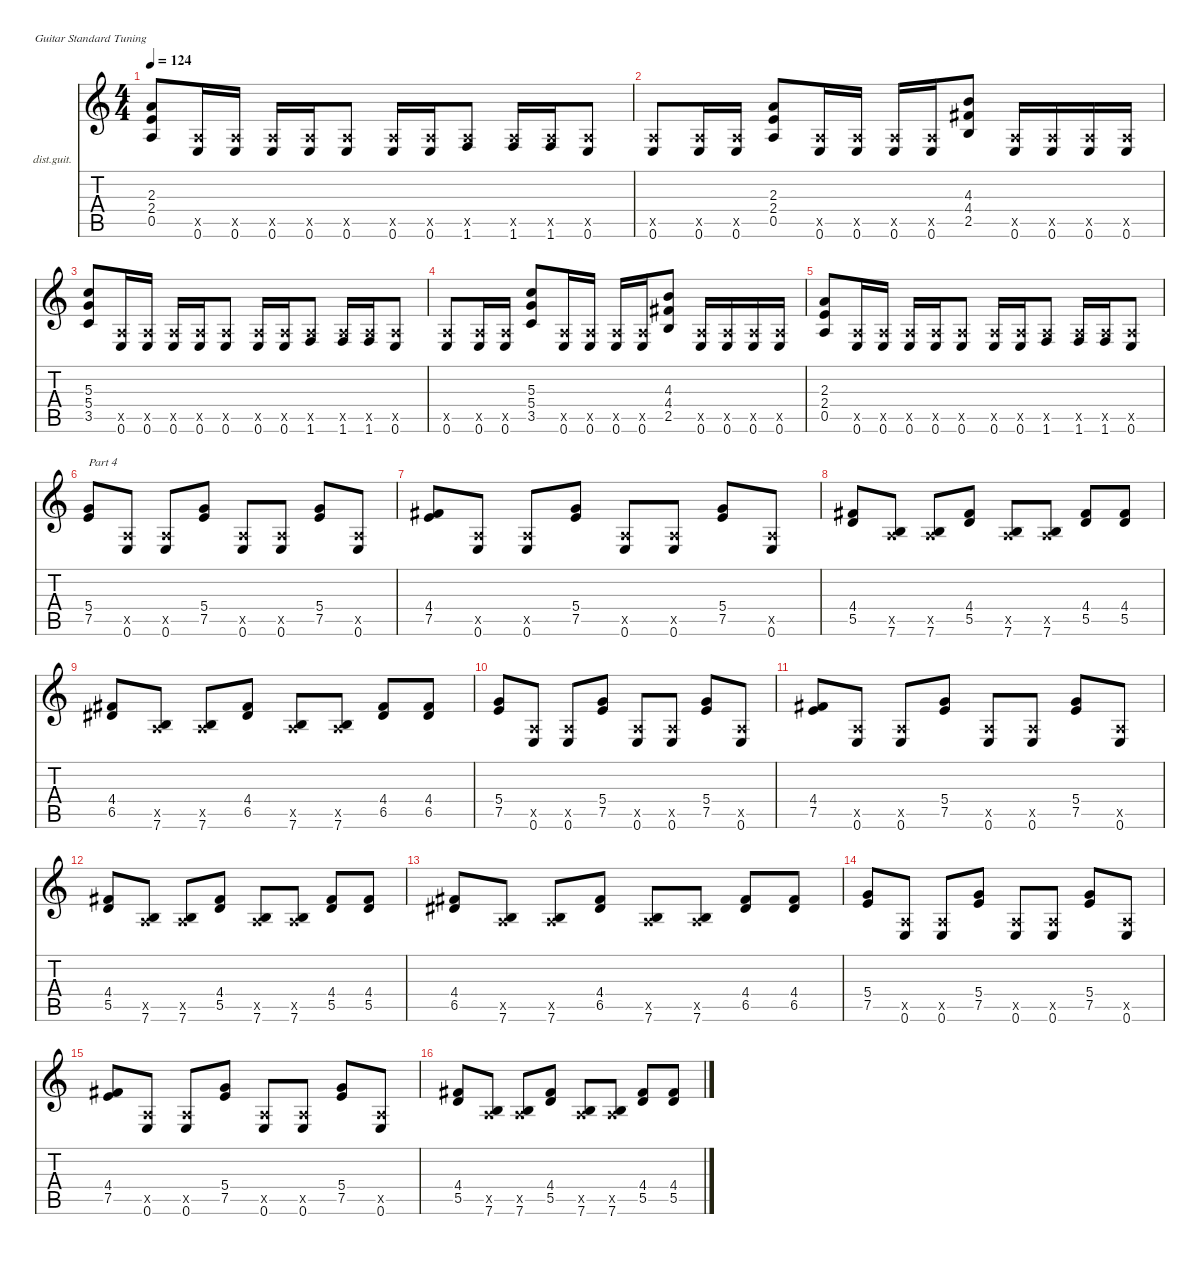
\defaultSystemsLayout 4
\hideDynamics
\bracketExtendMode nobrackets
\firstSystemTrackNameOrientation horizontal
\otherSystemsTrackNameOrientation horizontal
\track ("Rhythm Guitar 1" "dist.guit.") {instrument distortionguitar}
\staff {score tabs}
\tuning (E4 B3 G3 D3 A2 E2)
\ts (4 4)
\tempo 124
\clef g2
\ks c
(2.3 2.4 0.5).8{dy f} (0.5{x} 0.6).16 (0.5{x} 0.6).16 (0.5{x} 0.6).16 (0.5{x} 0.6).16 (0.5{x} 0.6).8 (0.5{x} 0.6).16 (0.5{x} 0.6).16 (0.5{x} 1.6).8 (0.5{x} 1.6).16 (0.5{x} 1.6).16 (0.5{x} 0.6).8 |
(0.5{x} 0.6).8 (0.5{x} 0.6).16 (0.5{x} 0.6).16 (2.3 2.4 0.5).8 (0.5{x} 0.6).16 (0.5{x} 0.6).16 (0.5{x} 0.6).16 (0.5{x} 0.6).16 (4.3 4.4{acc #} 2.5).8 (0.5{x} 0.6).16 (0.5{x} 0.6).16 (0.5{x} 0.6).16 (0.5{x} 0.6).16 |
(5.3 5.4 3.5).8 (0.5{x} 0.6).16 (0.5{x} 0.6).16 (0.5{x} 0.6).16 (0.5{x} 0.6).16 (0.5{x} 0.6).8 (0.5{x} 0.6).16 (0.5{x} 0.6).16 (0.5{x} 1.6).8 (0.5{x} 1.6).16 (0.5{x} 1.6).16 (0.5{x} 0.6).8 |
(0.5{x} 0.6).8 (0.5{x} 0.6).16 (0.5{x} 0.6).16 (5.3 5.4 3.5).8 (0.5{x} 0.6).16 (0.5{x} 0.6).16 (0.5{x} 0.6).16 (0.5{x} 0.6).16 (4.3 4.4{acc #} 2.5).8 (0.5{x} 0.6).16 (0.5{x} 0.6).16 (0.5{x} 0.6).16 (0.5{x} 0.6).16 |
(2.3 2.4 0.5).8 (0.5{x} 0.6).16 (0.5{x} 0.6).16 (0.5{x} 0.6).16 (0.5{x} 0.6).16 (0.5{x} 0.6).8 (0.5{x} 0.6).16 (0.5{x} 0.6).16 (0.5{x} 1.6).8 (0.5{x} 1.6).16 (0.5{x} 1.6).16 (0.5{x} 0.6).8 |
(5.4 7.5).8{txt "Part 4" dy ff} (0.5{x} 0.6).8{dy f} (0.5{x} 0.6).8 (5.4 7.5).8{dy ff} (0.5{x} 0.6).8{dy f} (0.5{x} 0.6).8 (5.4 7.5).8{dy ff} (0.5{x} 0.6).8{dy f} |
(4.4{acc #} 7.5).8{dy ff} (0.5{x} 0.6).8{dy f} (0.5{x} 0.6).8 (5.4 7.5).8{dy ff} (0.5{x} 0.6).8{dy f} (0.5{x} 0.6).8 (5.4 7.5).8{dy ff} (0.5{x} 0.6).8{dy f} |
(4.4{acc #} 5.5).8{dy ff} (0.5{x} 7.6).8{dy f} (0.5{x} 7.6).8 (4.4{acc #} 5.5).8{dy ff} (0.5{x} 7.6).8{dy f} (0.5{x} 7.6).8 (4.4{acc #} 5.5).8{dy ff} (4.4{acc #} 5.5).8 |
(4.4{acc #} 6.5{acc #}).8 (0.5{x} 7.6).8{dy f} (0.5{x} 7.6).8 (4.4{acc #} 6.5{acc #}).8{dy ff} (0.5{x} 7.6).8{dy f} (0.5{x} 7.6).8 (4.4{acc #} 6.5{acc #}).8{dy ff} (4.4{acc #} 6.5{acc #}).8 |
(5.4 7.5).8 (0.5{x} 0.6).8{dy f} (0.5{x} 0.6).8 (5.4 7.5).8{dy ff} (0.5{x} 0.6).8{dy f} (0.5{x} 0.6).8 (5.4 7.5).8{dy ff} (0.5{x} 0.6).8{dy f} |
(4.4{acc #} 7.5).8{dy ff} (0.5{x} 0.6).8{dy f} (0.5{x} 0.6).8 (5.4 7.5).8{dy ff} (0.5{x} 0.6).8{dy f} (0.5{x} 0.6).8 (5.4 7.5).8{dy ff} (0.5{x} 0.6).8{dy f} |
(4.4{acc #} 5.5).8{dy ff} (0.5{x} 7.6).8{dy f} (0.5{x} 7.6).8 (4.4{acc #} 5.5).8{dy ff} (0.5{x} 7.6).8{dy f} (0.5{x} 7.6).8 (4.4{acc #} 5.5).8{dy ff} (4.4{acc #} 5.5).8 |
(4.4{acc #} 6.5{acc #}).8 (0.5{x} 7.6).8{dy f} (0.5{x} 7.6).8 (4.4{acc #} 6.5{acc #}).8{dy ff} (0.5{x} 7.6).8{dy f} (0.5{x} 7.6).8 (4.4{acc #} 6.5{acc #}).8{dy ff} (4.4{acc #} 6.5{acc #}).8 |
(5.4 7.5).8 (0.5{x} 0.6).8{dy f} (0.5{x} 0.6).8 (5.4 7.5).8{dy ff} (0.5{x} 0.6).8{dy f} (0.5{x} 0.6).8 (5.4 7.5).8{dy ff} (0.5{x} 0.6).8{dy f} |
(4.4{acc #} 7.5).8{dy ff} (0.5{x} 0.6).8{dy f} (0.5{x} 0.6).8 (5.4 7.5).8{dy ff} (0.5{x} 0.6).8{dy f} (0.5{x} 0.6).8 (5.4 7.5).8{dy ff} (0.5{x} 0.6).8{dy f} |
(4.4{acc #} 5.5).8{dy ff} (0.5{x} 7.6).8{dy f} (0.5{x} 7.6).8 (4.4{acc #} 5.5).8{dy ff} (0.5{x} 7.6).8{dy f} (0.5{x} 7.6).8 (4.4{acc #} 5.5).8{dy ff} (4.4{acc #} 5.5).8
